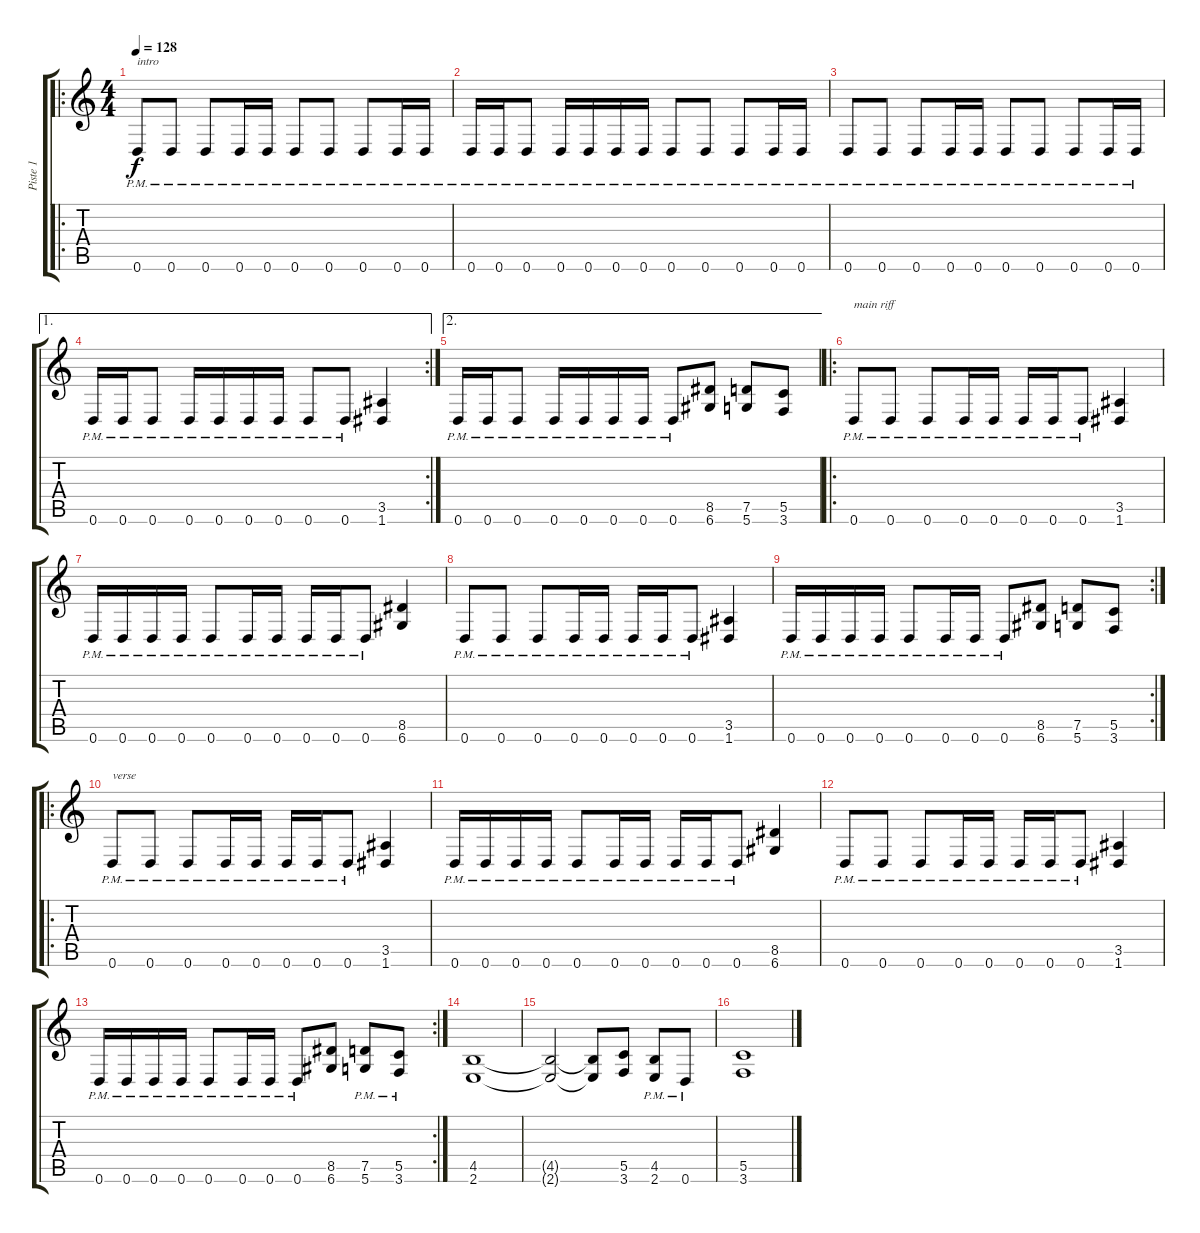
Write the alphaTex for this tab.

\track ("Piste 1" "Piste 1") {instrument distortionguitar}
\staff {score tabs}
\tuning (D4 A3 F3 C3 G2 D2) {hide}
\ro
\ts (4 4)
\tempo 128
\clef g2
\ks c
0.6{pm}.8{txt "intro" dy f instrument distortionguitar} 0.6{pm}.8 0.6{pm}.8 0.6{pm}.16 0.6{pm}.16 0.6{pm}.8 0.6{pm}.8 0.6{pm}.8 0.6{pm}.16 0.6{pm}.16 |
0.6{pm}.16 0.6{pm}.16 0.6{pm}.8 0.6{pm}.16 0.6{pm}.16 0.6{pm}.16 0.6{pm}.16 0.6{pm}.8 0.6{pm}.8 0.6{pm}.8 0.6{pm}.16 0.6{pm}.16 |
0.6{pm}.8 0.6{pm}.8 0.6{pm}.8 0.6{pm}.16 0.6{pm}.16 0.6{pm}.8 0.6{pm}.8 0.6{pm}.8 0.6{pm}.16 0.6{pm}.16 |
\ae 1
\rc 2
0.6{pm}.16 0.6{pm}.16 0.6{pm}.8 0.6{pm}.16 0.6{pm}.16 0.6{pm}.16 0.6{pm}.16 0.6{pm}.8 0.6{pm}.8 (3.5 1.6).4 |
\ae 2
0.6{pm}.16 0.6{pm}.16 0.6{pm}.8 0.6{pm}.16 0.6{pm}.16 0.6{pm}.16 0.6{pm}.16 0.6{pm}.8 (8.5 6.6).8 (7.5 5.6).8 (5.5 3.6).8 |
\ro
0.6{pm}.8{txt "main riff"} 0.6{pm}.8 0.6{pm}.8 0.6{pm}.16 0.6{pm}.16 0.6{pm}.16 0.6{pm}.16 0.6{pm}.8 (3.5 1.6).4 |
0.6{pm}.16 0.6{pm}.16 0.6{pm}.16 0.6{pm}.16 0.6{pm}.8 0.6{pm}.16 0.6{pm}.16 0.6{pm}.16 0.6{pm}.16 0.6{pm}.8 (8.5 6.6).4 |
0.6{pm}.8 0.6{pm}.8 0.6{pm}.8 0.6{pm}.16 0.6{pm}.16 0.6{pm}.16 0.6{pm}.16 0.6{pm}.8 (3.5 1.6).4 |
\rc 2
0.6{pm}.16 0.6{pm}.16 0.6{pm}.16 0.6{pm}.16 0.6{pm}.8 0.6{pm}.16 0.6{pm}.16 0.6{pm}.8 (8.5 6.6).8 (7.5 5.6).8 (5.5 3.6).8 |
\ro
0.6{pm}.8{txt "verse"} 0.6{pm}.8 0.6{pm}.8 0.6{pm}.16 0.6{pm}.16 0.6{pm}.16 0.6{pm}.16 0.6{pm}.8 (3.5 1.6).4 |
0.6{pm}.16 0.6{pm}.16 0.6{pm}.16 0.6{pm}.16 0.6{pm}.8 0.6{pm}.16 0.6{pm}.16 0.6{pm}.16 0.6{pm}.16 0.6{pm}.8 (8.5 6.6).4 |
0.6{pm}.8 0.6{pm}.8 0.6{pm}.8 0.6{pm}.16 0.6{pm}.16 0.6{pm}.16 0.6{pm}.16 0.6{pm}.8 (3.5 1.6).4 |
\rc 2
0.6{pm}.16 0.6{pm}.16 0.6{pm}.16 0.6{pm}.16 0.6{pm}.8 0.6{pm}.16 0.6{pm}.16 0.6{pm}.8 (8.5 6.6).8 (7.5{pm} 5.6{pm}).8 (5.5{pm} 3.6{pm}).8 |
(4.5 2.6).1 |
(4.5{t} 2.6{t}).2 (4.5{t} 2.6{t}).8 (5.5 3.6).8 (4.5{pm} 2.6{pm}).8 0.6{pm}.8 |
(5.5 3.6).1
